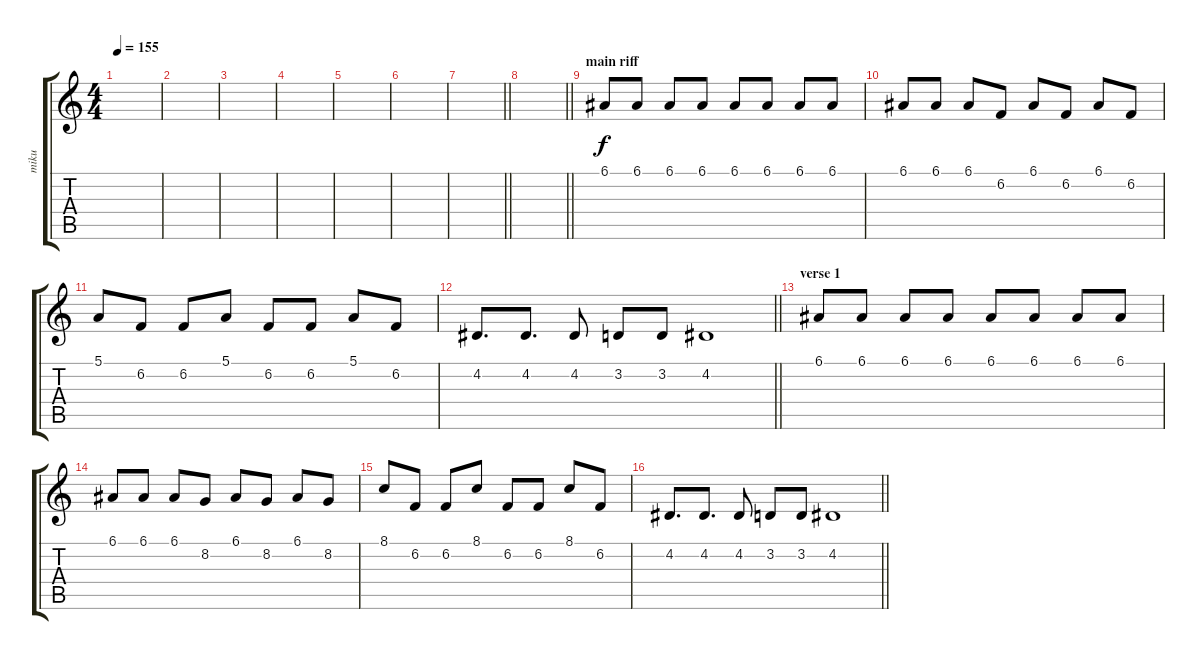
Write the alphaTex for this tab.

\track ("miku" "miku") {instrument voiceoohs}
\staff {score tabs}
\tuning (E4 B3 G3 D3 A2 E2) {hide}
\ts (4 4)
\tempo 155
\clef g2
\ks c
|
|
|
|
|
|
\barLineRight lightlight
|
\barLineRight lightlight
|
\section ("" "main riff")
6.1.8 6.1.8 6.1.8 6.1.8 6.1.8 6.1.8 6.1.8 6.1.8 |
6.1.8 6.1.8 6.1.8 6.2.8 6.1.8 6.2.8 6.1.8 6.2.8 |
5.1.8 6.2.8 6.2.8 5.1.8 6.2.8 6.2.8 5.1.8 6.2.8 |
\barLineRight lightlight
4.2.8{d} 4.2.8{d} 4.2.8 3.2.8 3.2.8 4.2.1 |
\section ("" "verse 1")
6.1.8 6.1.8 6.1.8 6.1.8 6.1.8 6.1.8 6.1.8 6.1.8 |
6.1.8 6.1.8 6.1.8 8.2.8 6.1.8 8.2.8 6.1.8 8.2.8 |
8.1.8 6.2.8 6.2.8 8.1.8 6.2.8 6.2.8 8.1.8 6.2.8 |
\barLineRight lightlight
4.2.8{d} 4.2.8{d} 4.2.8 3.2.8 3.2.8 4.2.1
